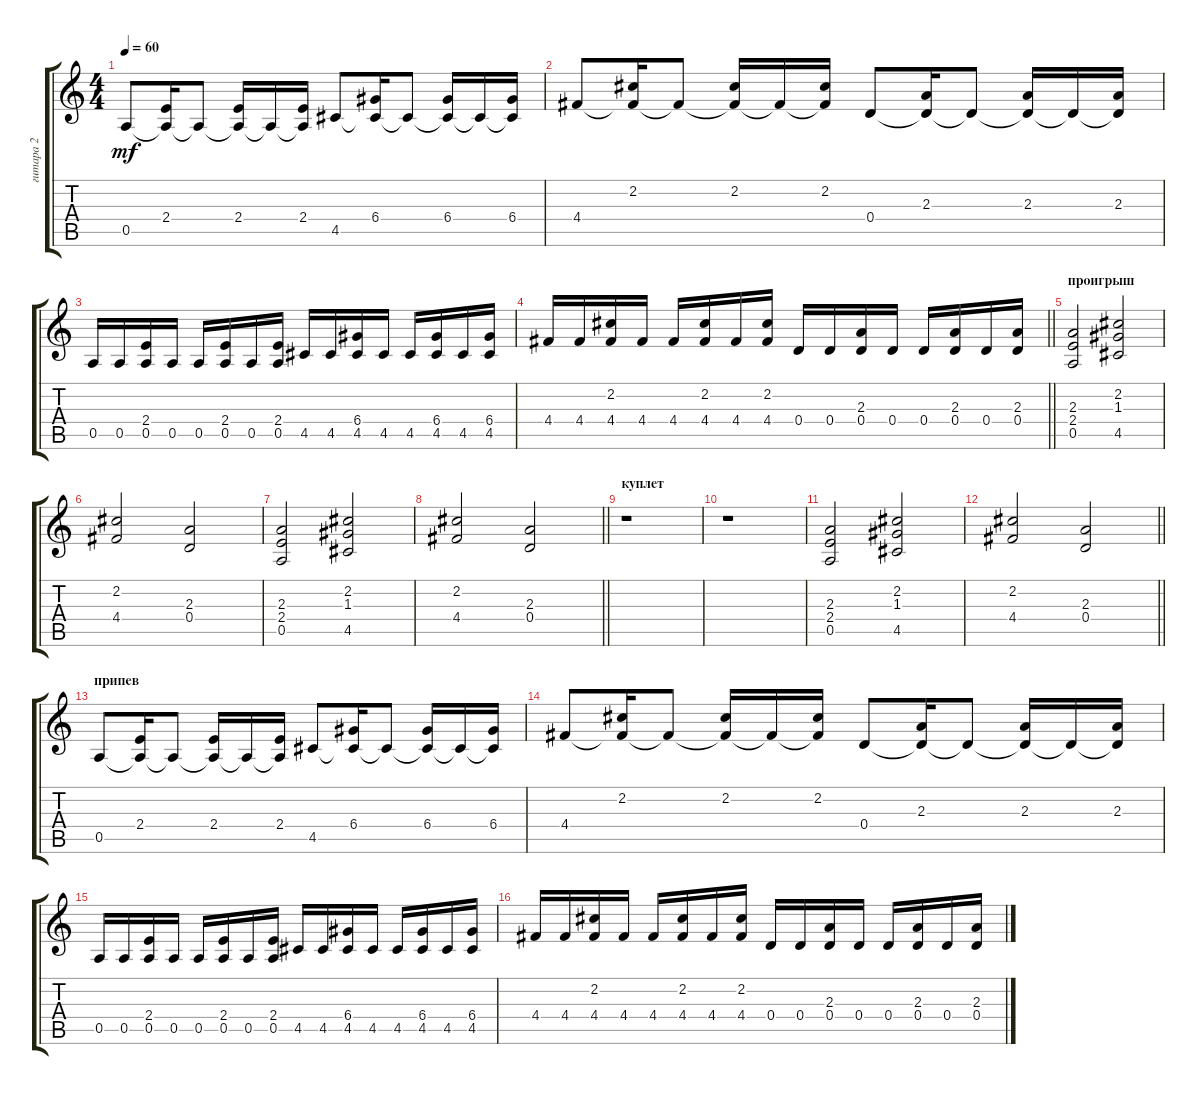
\track ("гитара 2" "гитара 2") {instrument overdrivenguitar}
\staff {score tabs}
\tuning (E4 B3 G3 D3 A2 E2) {hide}
\ts (4 4)
\tempo 60
\clef g2
\ks c
0.5.8{dy mf} (2.4 0.5{t}).16 0.5{t}.8 (2.4 0.5{t}).16 0.5{t}.16 (2.4 0.5{t}).16 4.5.8 (6.4 4.5{t}).16 4.5{t}.8 (6.4 4.5{t}).16 4.5{t}.16 (6.4 4.5{t}).16 |
4.4.8 (2.2 4.4{t}).16 4.4{t}.8 (2.2 4.4{t}).16 4.4{t}.16 (2.2 4.4{t}).16 0.4.8 (2.3 0.4{t}).16 0.4{t}.8 (2.3 0.4{t}).16 0.4{t}.16 (2.3 0.4{t}).16 |
0.5.16 0.5.16 (2.4 0.5).16 0.5.16 0.5.16 (2.4 0.5).16 0.5.16 (2.4 0.5).16 4.5.16 4.5.16 (6.4 4.5).16 4.5.16 4.5.16 (6.4 4.5).16 4.5.16 (6.4 4.5).16 |
\barLineRight lightlight
4.4.16 4.4.16 (2.2 4.4).16 4.4.16 4.4.16 (2.2 4.4).16 4.4.16 (2.2 4.4).16 0.4.16 0.4.16 (2.3 0.4).16 0.4.16 0.4.16 (2.3 0.4).16 0.4.16 (2.3 0.4).16 |
\section ("" "проигрыш")
(2.3 2.4 0.5).2 (2.2 1.3 4.5).2 |
(2.2 4.4).2 (2.3 0.4).2 |
(2.3 2.4 0.5).2 (2.2 1.3 4.5).2 |
\barLineRight lightlight
(2.2 4.4).2 (2.3 0.4).2 |
\section ("" "куплет")
r.1 |
r.1 |
(2.3 2.4 0.5).2 (2.2 1.3 4.5).2 |
\barLineRight lightlight
(2.2 4.4).2 (2.3 0.4).2 |
\section ("" "припев")
0.5.8 (2.4 0.5{t}).16 0.5{t}.8 (2.4 0.5{t}).16 0.5{t}.16 (2.4 0.5{t}).16 4.5.8 (6.4 4.5{t}).16 4.5{t}.8 (6.4 4.5{t}).16 4.5{t}.16 (6.4 4.5{t}).16 |
4.4.8 (2.2 4.4{t}).16 4.4{t}.8 (2.2 4.4{t}).16 4.4{t}.16 (2.2 4.4{t}).16 0.4.8 (2.3 0.4{t}).16 0.4{t}.8 (2.3 0.4{t}).16 0.4{t}.16 (2.3 0.4{t}).16 |
0.5.16 0.5.16 (2.4 0.5).16 0.5.16 0.5.16 (2.4 0.5).16 0.5.16 (2.4 0.5).16 4.5.16 4.5.16 (6.4 4.5).16 4.5.16 4.5.16 (6.4 4.5).16 4.5.16 (6.4 4.5).16 |
4.4.16 4.4.16 (2.2 4.4).16 4.4.16 4.4.16 (2.2 4.4).16 4.4.16 (2.2 4.4).16 0.4.16 0.4.16 (2.3 0.4).16 0.4.16 0.4.16 (2.3 0.4).16 0.4.16 (2.3 0.4).16
